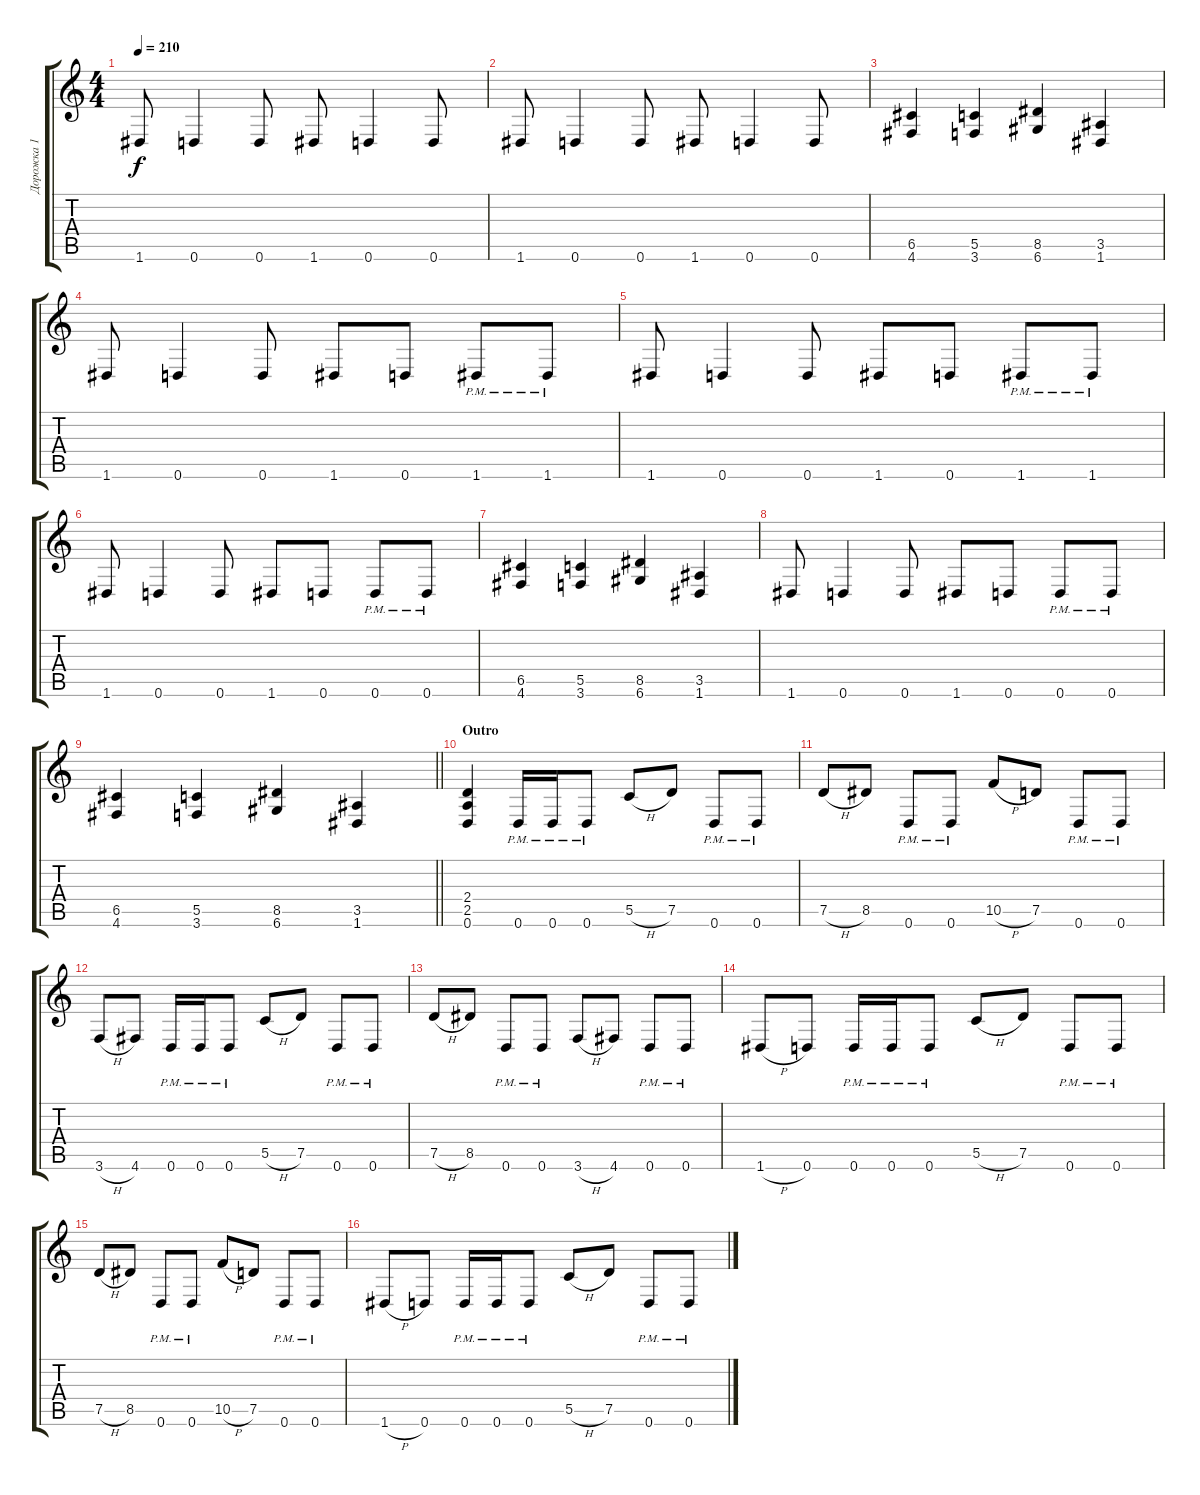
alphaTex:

\track ("Дорожка 1" "Дорожка 1") {instrument distortionguitar}
\staff {score tabs}
\tuning (D4 A3 F3 C3 G2 D2) {hide}
\ts (4 4)
\tempo 210
\clef g2
\ks c
1.6.8{dy f} 0.6.4 0.6.8 1.6.8 0.6.4 0.6.8 |
1.6.8 0.6.4 0.6.8 1.6.8 0.6.4 0.6.8 |
(6.5 4.6).4 (5.5 3.6).4 (8.5 6.6).4 (3.5 1.6).4 |
1.6.8 0.6.4 0.6.8 1.6.8 0.6.8 1.6{pm}.8 1.6{pm}.8 |
1.6.8 0.6.4 0.6.8 1.6.8 0.6.8 1.6{pm}.8 1.6{pm}.8 |
1.6.8 0.6.4 0.6.8 1.6.8 0.6.8 0.6{pm}.8 0.6{pm}.8 |
(6.5 4.6).4 (5.5 3.6).4 (8.5 6.6).4 (3.5 1.6).4 |
1.6.8 0.6.4 0.6.8 1.6.8 0.6.8 0.6{pm}.8 0.6{pm}.8 |
\barLineRight lightlight
(6.5 4.6).4 (5.5 3.6).4 (8.5 6.6).4 (3.5 1.6).4 |
\section ("" "Outro")
(2.4 2.5 0.6).4 0.6{pm}.16 0.6{pm}.16 0.6{pm}.8 5.5{h}.8 7.5.8 0.6{pm}.8 0.6{pm}.8 |
7.5{h}.8 8.5.8 0.6{pm}.8 0.6{pm}.8 10.5{h}.8 7.5.8 0.6{pm}.8 0.6{pm}.8 |
3.6{h}.8 4.6.8 0.6{pm}.16 0.6{pm}.16 0.6{pm}.8 5.5{h}.8 7.5.8 0.6{pm}.8 0.6{pm}.8 |
7.5{h}.8 8.5.8 0.6{pm}.8 0.6{pm}.8 3.6{h}.8 4.6.8 0.6{pm}.8 0.6{pm}.8 |
1.6{h}.8 0.6.8 0.6{pm}.16 0.6{pm}.16 0.6{pm}.8 5.5{h}.8 7.5.8 0.6{pm}.8 0.6{pm}.8 |
7.5{h}.8 8.5.8 0.6{pm}.8 0.6{pm}.8 10.5{h}.8 7.5.8 0.6{pm}.8 0.6{pm}.8 |
1.6{h}.8 0.6.8 0.6{pm}.16 0.6{pm}.16 0.6{pm}.8 5.5{h}.8 7.5.8 0.6{pm}.8 0.6{pm}.8
